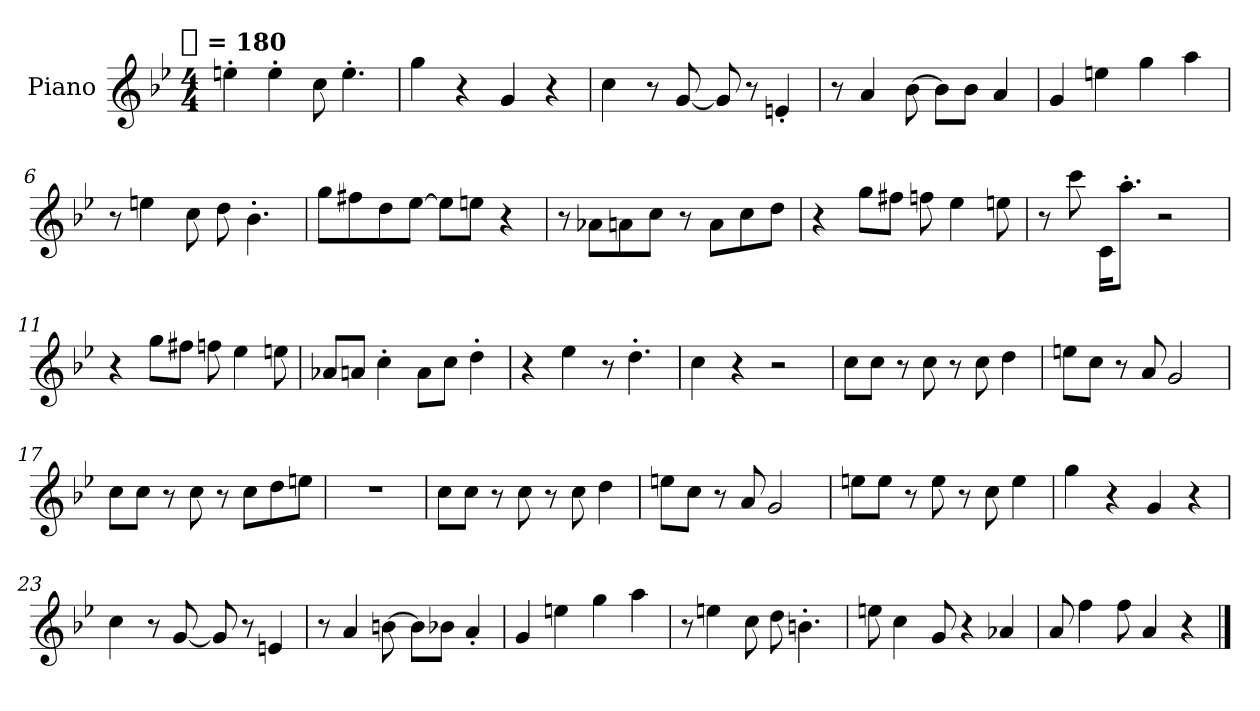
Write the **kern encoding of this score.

**kern
*part1
*staff1
*I"Piano
*I'Pno.
*clefG2
*k[b-e-]
!!LO:TX:omd:t=[quarter] = 180
*M4/4
*MM180
=1
4een'
4ee'
8cc
4.ee'
=2
4gg
4r
4g
4r
=3
4cc
8r
[8g
8g]
8r
4en'
=4
8r
4a
[8b-
8b-L]
8b-J
4a
=5
4g
4een
4gg
4aa
=6
8r
4een
8cc
8dd
4.b-'
!!LO:LB:g=z
=7
8ggL
8ff#X
8dd
[8ee-J
8ee-L]
8eenJ
4r
=8
8r
8a-XL
8an
8ccJ
8r
8aL
8cc
8ddJ
=9
4r
8ggL
8ff#XJ
8ffn
4ee-
8een
=10
8r
8ccc
16cKL
8.aa'J
2r
!!LO:LB:g=z
=11
4r
8ggL
8ff#XJ
8ffn
4ee-
8een
=12
8a-XL
8anJ
4cc'
8aL
8ccJ
4dd'
=13
4r
4ee-
8r
4.dd'
=14
4cc
4r
2r
=15
8ccL
8ccJ
8r
8cc
8r
8cc
4dd
=16
8eenL
8ccJ
8r
8a
2g
!!LO:LB:g=z
=17
8ccL
8ccJ
8r
8cc
8r
8ccL
8dd
8eenJ
=18
1r
=19
8ccL
8ccJ
8r
8cc
8r
8cc
4dd
=20
8eenL
8ccJ
8r
8a
2g
=21
8eenL
8eeJ
8r
8ee
8r
8cc
4ee
=22
4gg
4r
4g
4r
!!LO:LB:g=z
=23
4cc
8r
[8g
8g]
8r
4en
=24
8r
4a
[8bn
8bL]
8b-XJ
4a'
=25
4g
4een
4gg
4aa
=26
8r
4een
8cc
8dd
4.bn'
=27
8een
4cc
8g
4r
4a-X
=28
8a
4ff
8ff
4a
4r
==
*-
